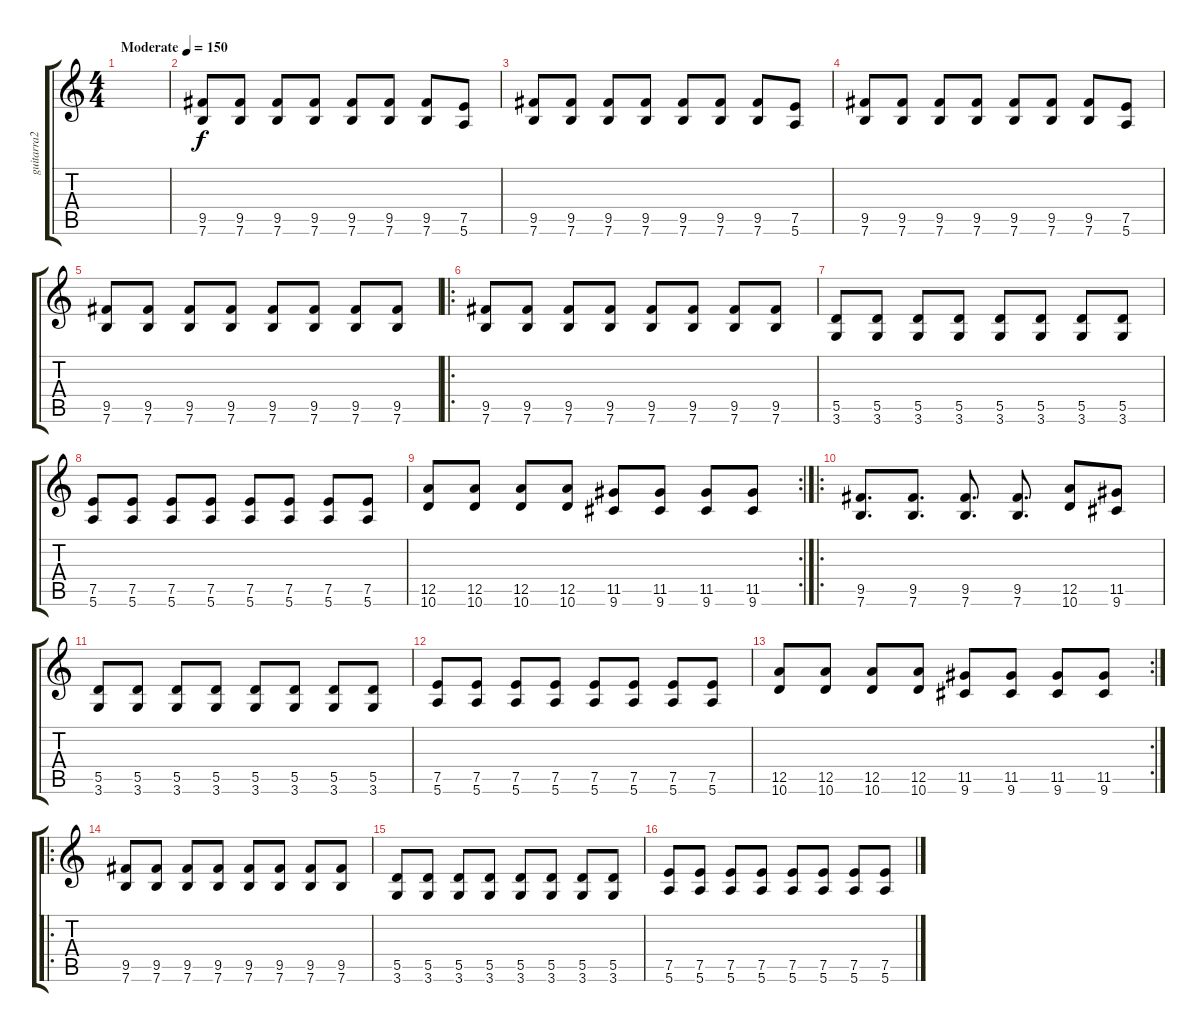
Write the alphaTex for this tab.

\track ("guitarra2" "guitarra2") {instrument distortionguitar}
\staff {score tabs}
\tuning (E4 B3 G3 D3 A2 E2) {hide}
\ts (4 4)
\tempo (150 "Moderate")
\clef g2
\ks c
|
(9.5 7.6).8 (9.5 7.6).8 (9.5 7.6).8 (9.5 7.6).8 (9.5 7.6).8 (9.5 7.6).8 (9.5 7.6).8 (7.5 5.6).8 |
(9.5 7.6).8 (9.5 7.6).8 (9.5 7.6).8 (9.5 7.6).8 (9.5 7.6).8 (9.5 7.6).8 (9.5 7.6).8 (7.5 5.6).8 |
(9.5 7.6).8 (9.5 7.6).8 (9.5 7.6).8 (9.5 7.6).8 (9.5 7.6).8 (9.5 7.6).8 (9.5 7.6).8 (7.5 5.6).8 |
(9.5 7.6).8 (9.5 7.6).8 (9.5 7.6).8 (9.5 7.6).8 (9.5 7.6).8 (9.5 7.6).8 (9.5 7.6).8 (9.5 7.6).8 |
\ro
(9.5 7.6).8 (9.5 7.6).8 (9.5 7.6).8 (9.5 7.6).8 (9.5 7.6).8 (9.5 7.6).8 (9.5 7.6).8 (9.5 7.6).8 |
(5.5 3.6).8 (5.5 3.6).8 (5.5 3.6).8 (5.5 3.6).8 (5.5 3.6).8 (5.5 3.6).8 (5.5 3.6).8 (5.5 3.6).8 |
(7.5 5.6).8 (7.5 5.6).8 (7.5 5.6).8 (7.5 5.6).8 (7.5 5.6).8 (7.5 5.6).8 (7.5 5.6).8 (7.5 5.6).8 |
\rc 2
(12.5 10.6).8 (12.5 10.6).8 (12.5 10.6).8 (12.5 10.6).8 (11.5 9.6).8 (11.5 9.6).8 (11.5 9.6).8 (11.5 9.6).8 |
\ro
(9.5 7.6).8{d} (9.5 7.6).8{d} (9.5 7.6).8{d} (9.5 7.6).8{d} (12.5 10.6).8 (11.5 9.6).8 |
(5.5 3.6).8 (5.5 3.6).8 (5.5 3.6).8 (5.5 3.6).8 (5.5 3.6).8 (5.5 3.6).8 (5.5 3.6).8 (5.5 3.6).8 |
(7.5 5.6).8 (7.5 5.6).8 (7.5 5.6).8 (7.5 5.6).8 (7.5 5.6).8 (7.5 5.6).8 (7.5 5.6).8 (7.5 5.6).8 |
\rc 2
(12.5 10.6).8 (12.5 10.6).8 (12.5 10.6).8 (12.5 10.6).8 (11.5 9.6).8 (11.5 9.6).8 (11.5 9.6).8 (11.5 9.6).8 |
\ro
(9.5 7.6).8 (9.5 7.6).8 (9.5 7.6).8 (9.5 7.6).8 (9.5 7.6).8 (9.5 7.6).8 (9.5 7.6).8 (9.5 7.6).8 |
(5.5 3.6).8 (5.5 3.6).8 (5.5 3.6).8 (5.5 3.6).8 (5.5 3.6).8 (5.5 3.6).8 (5.5 3.6).8 (5.5 3.6).8 |
(7.5 5.6).8 (7.5 5.6).8 (7.5 5.6).8 (7.5 5.6).8 (7.5 5.6).8 (7.5 5.6).8 (7.5 5.6).8 (7.5 5.6).8
